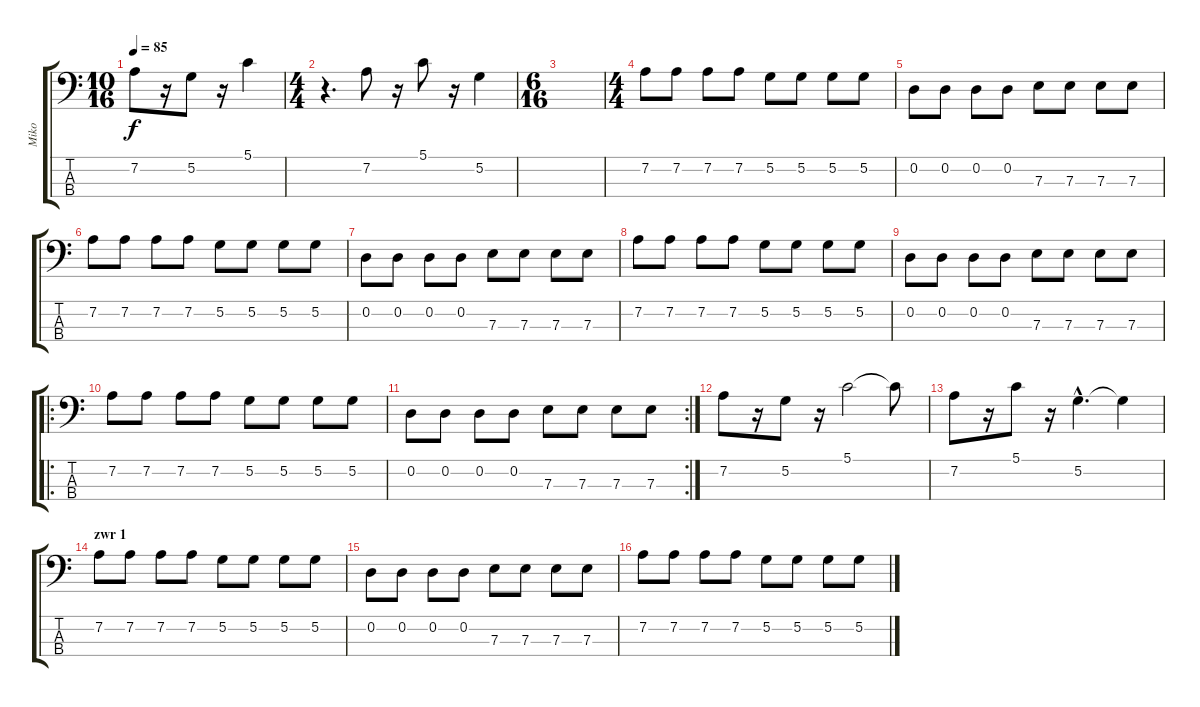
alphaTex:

\track ("Miko" "Miko") {instrument electricbassfinger}
\staff {score tabs}
\tuning (G2 D2 A1 E1) {hide}
\ts (10 16)
\tempo 85
\clef f4
\ks c
7.2.8{dy f instrument electricbassfinger} r.16 5.2.8 r.16 5.1.4 |
\ts (4 4)
r.4{d} 7.2.8 r.16 5.1.8 r.16 5.2.4 |
\ts (6 16)
|
\ts (4 4)
7.2.8 7.2.8 7.2.8 7.2.8 5.2.8 5.2.8 5.2.8 5.2.8 |
0.2.8 0.2.8 0.2.8 0.2.8 7.3.8 7.3.8 7.3.8 7.3.8 |
7.2.8 7.2.8 7.2.8 7.2.8 5.2.8 5.2.8 5.2.8 5.2.8 |
0.2.8 0.2.8 0.2.8 0.2.8 7.3.8 7.3.8 7.3.8 7.3.8 |
7.2.8 7.2.8 7.2.8 7.2.8 5.2.8 5.2.8 5.2.8 5.2.8 |
0.2.8 0.2.8 0.2.8 0.2.8 7.3.8 7.3.8 7.3.8 7.3.8 |
\ro
7.2.8 7.2.8 7.2.8 7.2.8 5.2.8 5.2.8 5.2.8 5.2.8 |
\rc 2
0.2.8 0.2.8 0.2.8 0.2.8 7.3.8 7.3.8 7.3.8 7.3.8 |
7.2.8 r.16 5.2.8 r.16 5.1.2 5.1{t}.8 |
7.2.8 r.16 5.1.8 r.16 5.2{hac}.4{d} 5.2{t}.4 |
\section ("" "zwr 1")
7.2.8 7.2.8 7.2.8 7.2.8 5.2.8 5.2.8 5.2.8 5.2.8 |
0.2.8 0.2.8 0.2.8 0.2.8 7.3.8 7.3.8 7.3.8 7.3.8 |
7.2.8 7.2.8 7.2.8 7.2.8 5.2.8 5.2.8 5.2.8 5.2.8
